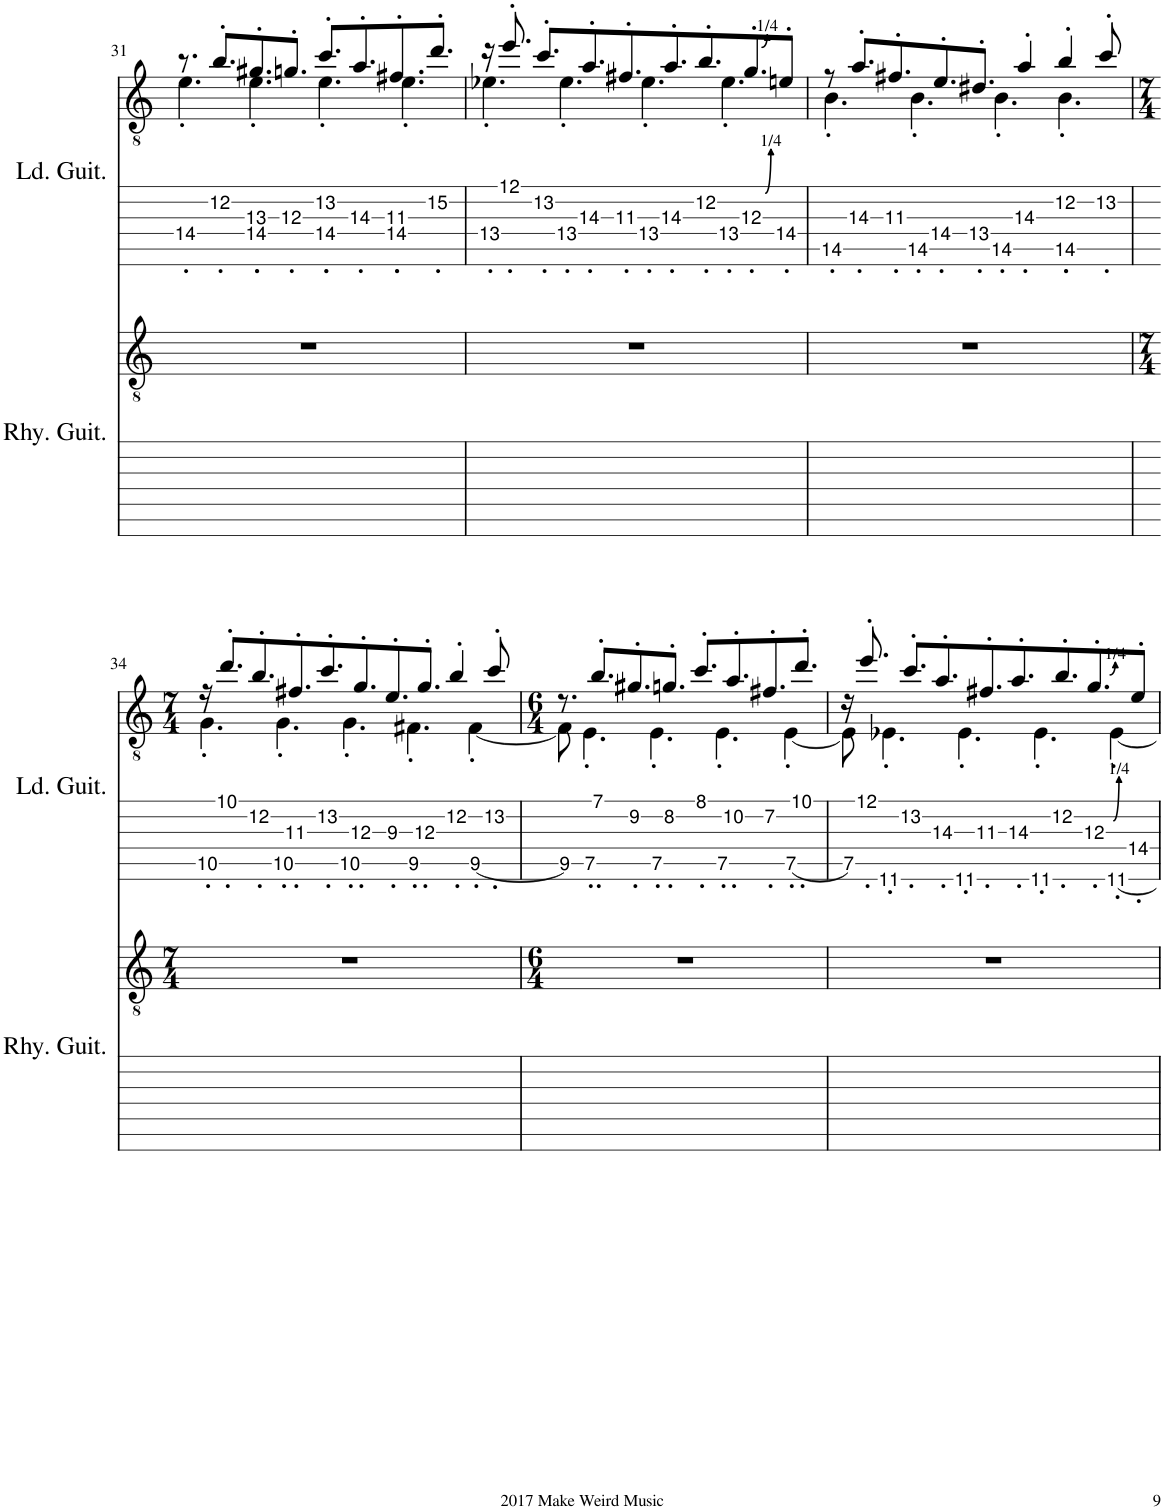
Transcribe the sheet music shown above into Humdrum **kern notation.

**kern	**kern	**kern	**kern
*part2	*part2	*part1	*part1
*staff4	*staff3	*staff2	*staff1
*I"Rhythm Guitar	*	*I"Lead Guitar	*
*I'Rhy. Guit.	*	*I'Ld. Guit.	*
!!LO:PB:g=z
*	*clefGv2	*	*clefGv2
*k[]	*k[]	*k[]	*k[]
*M6/4	*M6/4	*M6/4	*M6/4
=31	=31	=31	=31
*	*	*^	*^
1.r	1.r	8.r	4.e'	8.r	4.e'\
.	.	8.b'L	.	8.b'/L	.
.	.	8.g#X'	4.e'	8.g#X'/	4.e'\
.	.	8.gn'J	.	8.gn'/J	.
.	.	8.cc'L	4.e'	8.cc'/L	4.e'\
.	.	8.a'	.	8.a'/	.
.	.	8.f#X'	4.e'	8.f#X'/	4.e'\
.	.	8.dd'J	.	8.dd'/J	.
=32	=32	=32	=32	=32	=32
1.r	1.r	16r	4.e-X'	16r	4.e-X'\
.	.	8.ee'L	.	8.ee'/	.
.	.	8.cc'	.	8.cc'/L	.
.	.	.	4.e-'	.	4.e-'\
.	.	8.a'	.	8.a'/	.
.	.	8.f#X'J	.	8.f#X'/	.
.	.	.	4.e-'	.	4.e-'\
.	.	8.a'L	.	8.a'/	.
.	.	8.b'	.	8.b'/	.
.	.	.	4.e-'	.	4.e-'\
.	.	8.g'	.	8.g'/	.
.	.	8en'J	.	8en'/J	.
=33	=33	=33	=33	=33	=33
1.r	1.r	8r	4.B'	8r	4.B'\
.	.	8.a'L	.	8.a'/L	.
.	.	8.f#X'	.	8.f#X'/	.
.	.	.	4.B'	.	4.B'\
.	.	8.e'	.	8.e'/	.
.	.	8.d#X'J	.	8.d#X'/J	.
.	.	.	4.B'	.	4.B'\
.	.	4a'	.	4a'/	.
.	.	4b'	4.B'	4b'/	4.B'\
.	.	8cc'	.	8cc'/	.
!!LO:LB:g=z	!!
=34	=34	=34	=34	=34	=34
*M7/4	*M7/4	*M7/4	*	*M7/4	*
1..r	1..r	16r	4.G'	16r	4.G'\
.	.	8.dd'L	.	8.dd'/L	.
.	.	8.b'	.	8.b'/	.
.	.	.	4.G'	.	4.G'\
.	.	8.f#X'J	.	8.f#X'/	.
.	.	8.cc'L	.	8.cc'/	.
.	.	.	4.G'	.	4.G'\
.	.	8.g'J	.	8.g'/	.
.	.	8.e'L	.	8.e'/	.
.	.	.	4.F#X'	.	4.F#X'\
.	.	8.g'J	.	8.g'/J	.
.	.	4b'	.	4b'/	.
.	.	.	[4F#'	.	[4F#'\
.	.	8cc'	.	8cc'/	.
=35	=35	=35	=35	=35	=35
*M6/4	*M6/4	*M6/4	*	*M6/4	*
1.r	1.r	8.r	8F#]	8.r	8F#\]
.	.	.	4.E'	.	4.E'\
.	.	8.b'L	.	8.b'/L	.
.	.	8.g#X'	.	8.g#X'/	.
.	.	.	4.E'	.	4.E'\
.	.	8.gn'J	.	8.gn'/J	.
.	.	8.cc'L	.	8.cc'/L	.
.	.	.	4.E'	.	4.E'\
.	.	8.a'	.	8.a'/	.
.	.	8.f#X'	.	8.f#X'/	.
.	.	.	[4E'	.	[4E'\
.	.	8.dd'J	.	8.dd'/J	.
=36	=36	=36	=36	=36	=36
1.r	1.r	16r	8E]	16r	8E\]
.	.	8.ee'L	.	8.ee'/	.
.	.	.	4.E-X'	.	4.E-X'\
.	.	8.cc'	.	8.cc'/L	.
.	.	8.a'	.	8.a'/	.
.	.	.	4.E-'	.	4.E-'\
.	.	8.f#X'J	.	8.f#X'/	.
.	.	8.a'L	.	8.a'/	.
.	.	.	4.E-'	.	4.E-'\
.	.	8.b'	.	8.b'/	.
.	.	8.g'	.	8.g'/	.
.	.	.	[4E-'	.	[4E-'\
.	.	8e'J	.	8e'/J	.
*	*	*v	*v	*	*
*	*	*	*v	*v
=	=	=	=
*-	*-	*-	*-
